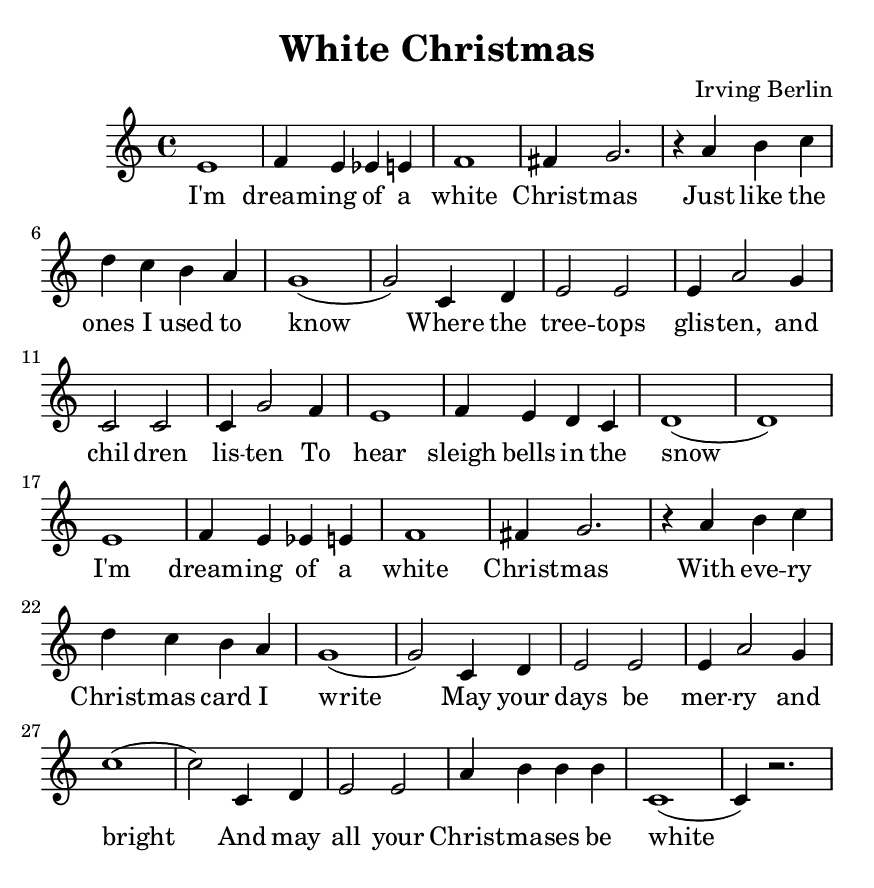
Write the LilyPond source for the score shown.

\version "2.14.2"
Notes = \transpose c c' {
    \key c \major
    \time 4/4

    e1        | f4 e ees e | f1   | fis4 g2.  |
    r4 a b c' | d' c' b a  | g1(  | g2) c4 d  |
    e2 e      | e4 a2 g4   | c2 c | c4 g2 f4  |
    e1        | f4 e d c   | d1(  | d1)       |
    e1        | f4 e ees e | f1   | fis4 g2.  |
    r4 a b c' | d' c' b a  | g1(  | g2) c4 d  |
    e2 e      | e4 a2 g4   | c'1( | c'2) c4 d |
    e2 e      | a4 b b b   | c1(  | c4) r2.   |
}
English = \lyricmode {
    I'm dream -- ing of a white Christ -- mas
    Just like the ones I used to know
    Where the tree -- tops glis -- ten, and chil -- dren lis -- ten
    To hear sleigh bells in the snow
    I'm dream -- ing of a white Christ -- mas
    With eve -- ry Christ -- mas card I write
    May your days be mer -- ry and bright
    And may all your Christ -- ma -- ses be white
}
Katakana = \lyricmode {
    アイム ドリー ミング アヴ ア ワイト クリス マス
    ジャスト ライク ザ ワンズ アイ ユスト トゥー ノー
    ウェーア ザ ツリー トップス グリ セン アンド チル ドレン リ セン
    トゥー ヒーア スレイ ベルズ イン ザ スノー
    アイム ドリー ミング アヴ ア ワイト クリス マス
    ウィス エヴ リ クリス マス カード アイ ライト
    メイ ユーア デイズ ビー メ リー アンド ブライト
    アンド メイ アール ユーア クリス マ セズ ビー ワイト
}


#(set-default-paper-size "a5")

\header {
  title = "White Christmas"
  composer = "Irving Berlin"
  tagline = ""
}

\score {
  \new ChoirStaff <<
    \new Staff <<
      \clef "treble"
      \new Voice = "Notes"  { \Notes }
      \new Lyrics \lyricsto "Notes" { \English   }
    >>
  >>
}
